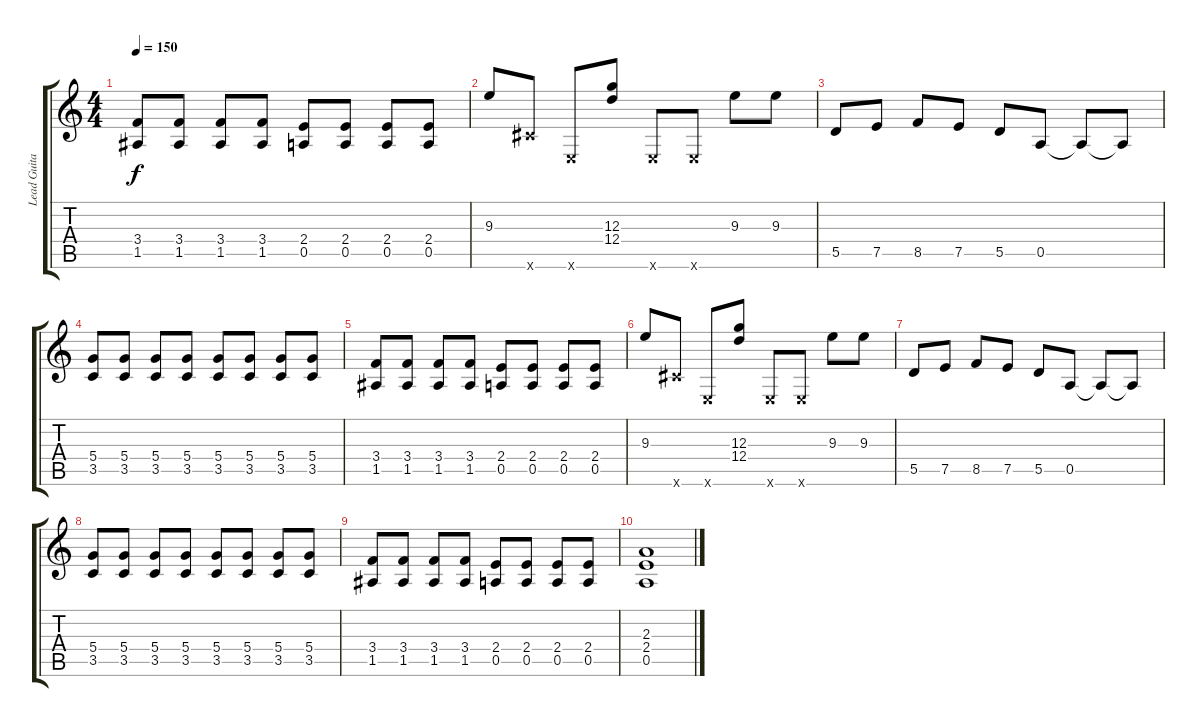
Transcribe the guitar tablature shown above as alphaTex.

\track ("Lead Guitar" "Lead Guita") {instrument distortionguitar}
\staff {score tabs}
\tuning (E4 B3 G3 D3 A2 E2) {hide}
\ts (4 4)
\tempo 150
\clef g2
\ks c
(3.4 1.5).8{dy f} (3.4 1.5).8 (3.4 1.5).8 (3.4 1.5).8 (2.4 0.5).8 (2.4 0.5).8 (2.4 0.5).8 (2.4 0.5).8 |
9.3.8 9.6{x}.8 0.6{x}.8 (12.3 12.4).8 0.6{x}.8 0.6{x}.8 9.3.8 9.3.8 |
5.5.8 7.5.8 8.5.8 7.5.8 5.5.8 0.5.8 0.5{t}.8 0.5{t}.8 |
(5.4 3.5).8 (5.4 3.5).8 (5.4 3.5).8 (5.4 3.5).8 (5.4 3.5).8 (5.4 3.5).8 (5.4 3.5).8 (5.4 3.5).8 |
(3.4 1.5).8 (3.4 1.5).8 (3.4 1.5).8 (3.4 1.5).8 (2.4 0.5).8 (2.4 0.5).8 (2.4 0.5).8 (2.4 0.5).8 |
9.3.8 9.6{x}.8 0.6{x}.8 (12.3 12.4).8 0.6{x}.8 0.6{x}.8 9.3.8 9.3.8 |
5.5.8 7.5.8 8.5.8 7.5.8 5.5.8 0.5.8 0.5{t}.8 0.5{t}.8 |
(5.4 3.5).8 (5.4 3.5).8 (5.4 3.5).8 (5.4 3.5).8 (5.4 3.5).8 (5.4 3.5).8 (5.4 3.5).8 (5.4 3.5).8 |
(3.4 1.5).8 (3.4 1.5).8 (3.4 1.5).8 (3.4 1.5).8 (2.4 0.5).8 (2.4 0.5).8 (2.4 0.5).8 (2.4 0.5).8 |
(2.3 2.4 0.5).1
